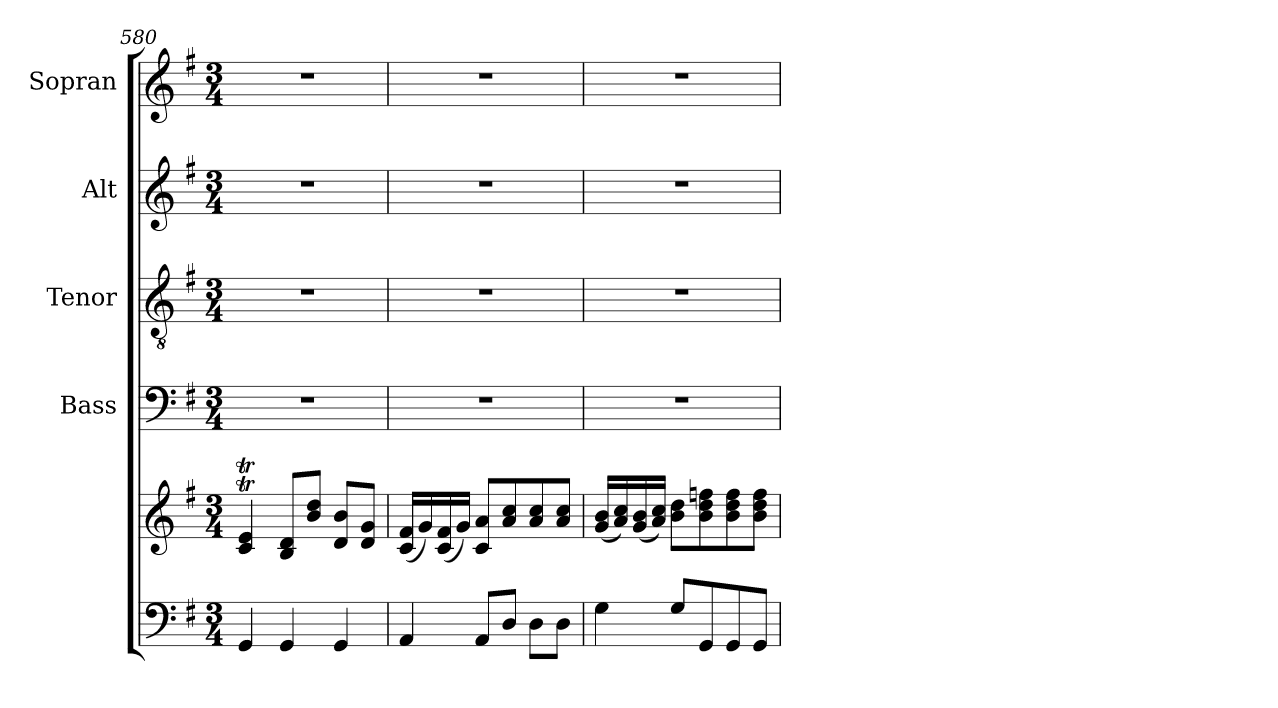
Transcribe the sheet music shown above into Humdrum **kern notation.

**kern	**kern	**kern	**kern	**kern	**kern
*part5	*part5	*part4	*part3	*part2	*part1
*staff6	*staff5	*staff4	*staff3	*staff2	*staff1
*	*	*I"Bass	*I"Tenor	*I"Alt	*I"Sopran
*	*	*I'B.	*I'T.	*I'A.	*I'S.
*clefF4	*clefG2	*clefF4	*clefGv2	*clefG2	*clefG2
*k[f#]	*k[f#]	*k[f#]	*k[f#]	*k[f#]	*k[f#]
*G:	*G:	*G:	*G:	*G:	*G:
*M3/4	*M3/4	*M3/4	*M3/4	*M3/4	*M3/4
=580	=580	=580	=580	=580	=580
4GG/	4c/T 4e/T	2.r	2.r	2.r	2.r
4GG/	8B/ 8d/L	.	.	.	.
.	8b/ 8dd/J	.	.	.	.
4GG/	8d/ 8b/L	.	.	.	.
.	8d/ 8g/J	.	.	.	.
=581	=581	=581	=581	=581	=581
4AA/	(<16c/ 16f#/LL	2.r	2.r	2.r	2.r
.	16g/)	.	.	.	.
.	(<16c/ 16f#/	.	.	.	.
.	16g/JJ)	.	.	.	.
8AA/L	8c/ 8a/L	.	.	.	.
8D/J	8a/ 8cc/	.	.	.	.
8D\L	8a/ 8cc/	.	.	.	.
8D\J	8a/ 8cc/J	.	.	.	.
!!LO:PB:g=z
=582	=582	=582	=582	=582	=582
4G\	(<16g/ 16b/LL	2.r	2.r	2.r	2.r
.	16a/ 16cc/)	.	.	.	.
.	(<16g/ 16b/	.	.	.	.
.	16a/ 16cc/JJ)	.	.	.	.
8G/L	8b\ 8dd\L	.	.	.	.
8GG/	8b\ 8dd\ 8ffn\	.	.	.	.
8GG/	8b\ 8dd\ 8ff\	.	.	.	.
8GG/J	8b\ 8dd\ 8ff\J	.	.	.	.
=	=	=	=	=	=
*-	*-	*-	*-	*-	*-
